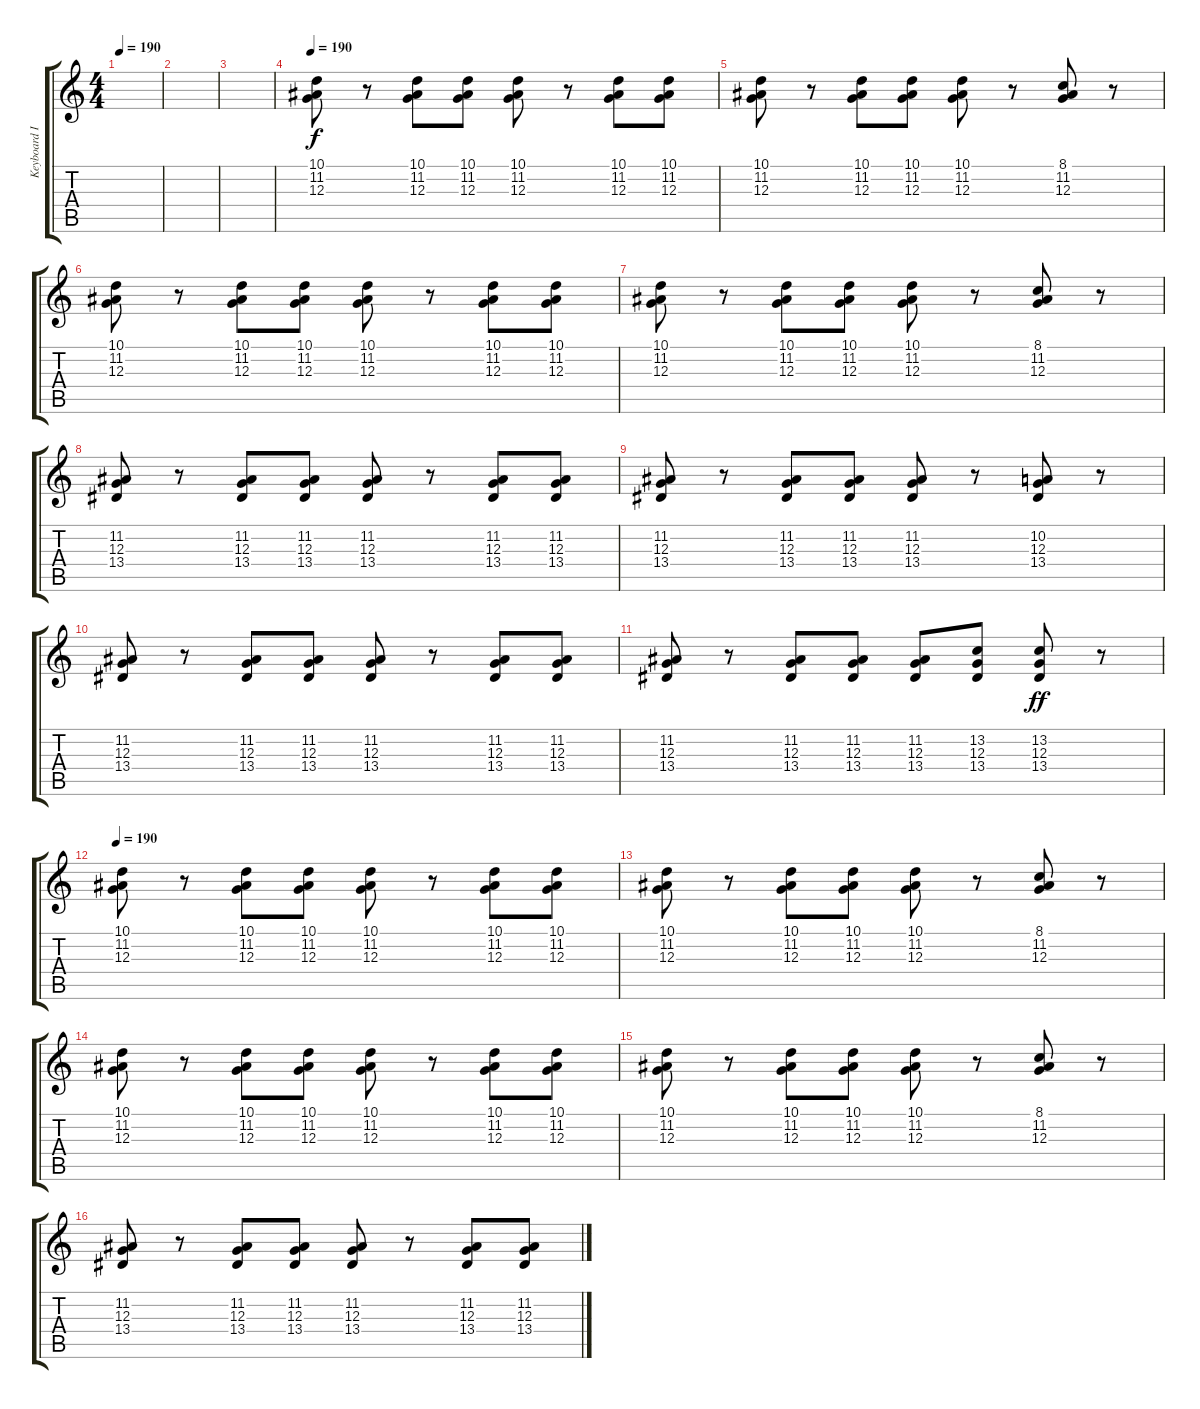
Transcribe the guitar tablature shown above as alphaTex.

\track ("Keyboard II" "Keyboard I") {instrument acousticgrandpiano}
\staff {score tabs}
\tuning (E4 B3 G3 D3 A2 D2) {hide}
\ts (4 4)
\tempo 190
\clef g2
\ks c
|
|
|
\tempo 190
(10.1 11.2 12.3).8{volume 13 instrument stringensemble1} r.8 (10.1 11.2 12.3).8 (10.1 11.2 12.3).8 (10.1 11.2 12.3).8 r.8 (10.1 11.2 12.3).8 (10.1 11.2 12.3).8 |
(10.1 11.2 12.3).8 r.8 (10.1 11.2 12.3).8 (10.1 11.2 12.3).8 (10.1 11.2 12.3).8 r.8 (8.1 11.2 12.3).8 r.8 |
(10.1 11.2 12.3).8{volume 13 instrument stringensemble1} r.8 (10.1 11.2 12.3).8 (10.1 11.2 12.3).8 (10.1 11.2 12.3).8 r.8 (10.1 11.2 12.3).8 (10.1 11.2 12.3).8 |
(10.1 11.2 12.3).8 r.8 (10.1 11.2 12.3).8 (10.1 11.2 12.3).8 (10.1 11.2 12.3).8 r.8 (8.1 11.2 12.3).8 r.8 |
(11.2 12.3 13.4).8{volume 13 instrument stringensemble1} r.8 (11.2 12.3 13.4).8 (11.2 12.3 13.4).8 (11.2 12.3 13.4).8 r.8 (11.2 12.3 13.4).8 (11.2 12.3 13.4).8 |
(11.2 12.3 13.4).8 r.8 (11.2 12.3 13.4).8 (11.2 12.3 13.4).8 (11.2 12.3 13.4).8 r.8 (10.2 12.3 13.4).8 r.8 |
(11.2 12.3 13.4).8{volume 13 instrument stringensemble1} r.8 (11.2 12.3 13.4).8 (11.2 12.3 13.4).8 (11.2 12.3 13.4).8 r.8 (11.2 12.3 13.4).8 (11.2 12.3 13.4).8 |
(11.2 12.3 13.4).8 r.8 (11.2 12.3 13.4).8 (11.2 12.3 13.4).8 (11.2 12.3 13.4).8 (13.2 12.3 13.4).8{dy f} (13.2 12.3 13.4).8{dy ff} r.8 |
\tempo 190
(10.1 11.2 12.3).8{volume 13 instrument stringensemble1} r.8 (10.1 11.2 12.3).8 (10.1 11.2 12.3).8 (10.1 11.2 12.3).8 r.8 (10.1 11.2 12.3).8 (10.1 11.2 12.3).8 |
(10.1 11.2 12.3).8 r.8 (10.1 11.2 12.3).8 (10.1 11.2 12.3).8 (10.1 11.2 12.3).8 r.8 (8.1 11.2 12.3).8 r.8 |
(10.1 11.2 12.3).8{volume 13 instrument stringensemble1} r.8 (10.1 11.2 12.3).8 (10.1 11.2 12.3).8 (10.1 11.2 12.3).8 r.8 (10.1 11.2 12.3).8 (10.1 11.2 12.3).8 |
(10.1 11.2 12.3).8 r.8 (10.1 11.2 12.3).8 (10.1 11.2 12.3).8 (10.1 11.2 12.3).8 r.8 (8.1 11.2 12.3).8 r.8 |
(11.2 12.3 13.4).8{volume 13 instrument stringensemble1} r.8 (11.2 12.3 13.4).8 (11.2 12.3 13.4).8 (11.2 12.3 13.4).8 r.8 (11.2 12.3 13.4).8 (11.2 12.3 13.4).8
